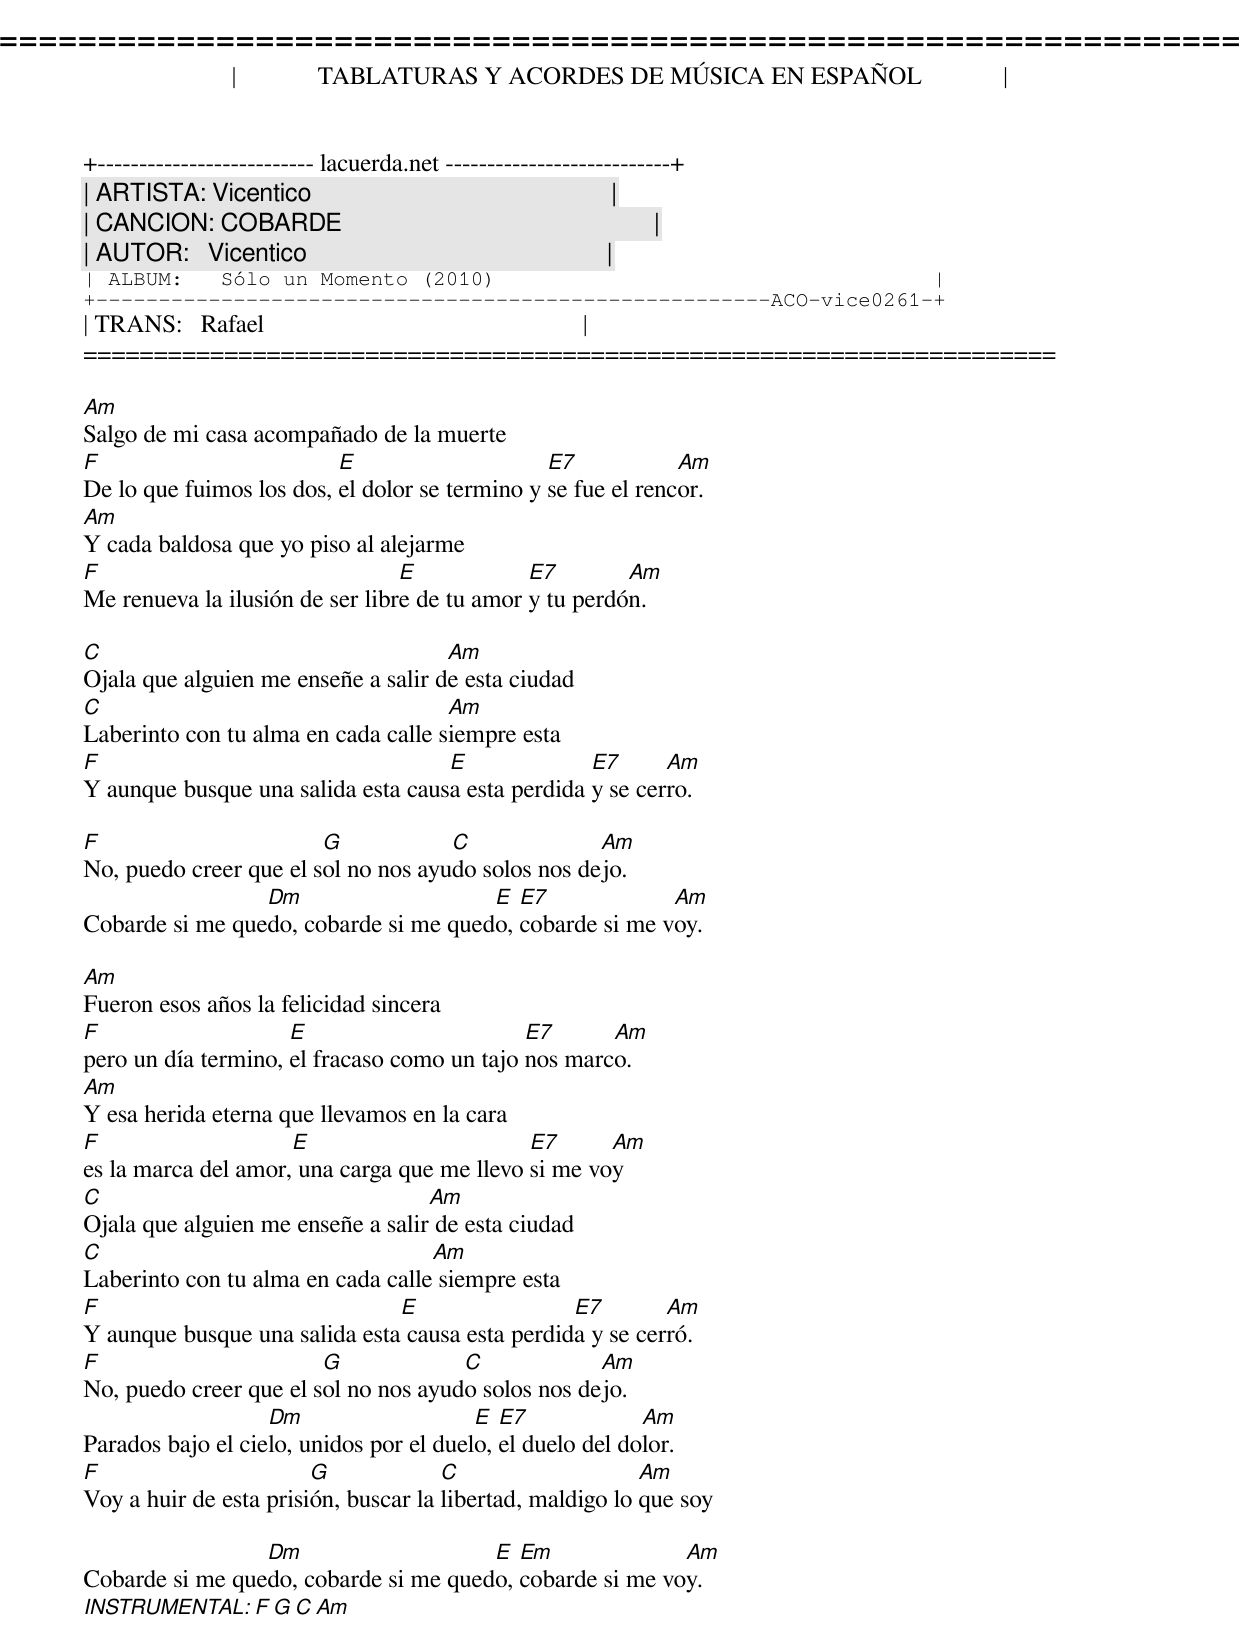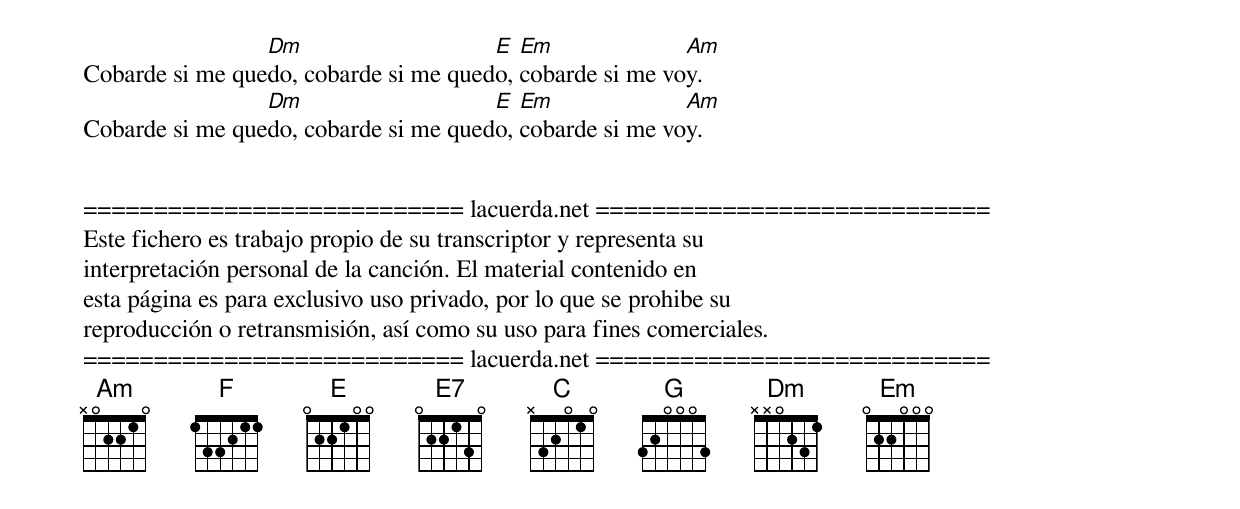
=====================================================================
|             TABLATURAS Y ACORDES DE MÚSICA EN ESPAÑOL             |
+-------------------------- lacuerda.net ---------------------------+
| ARTISTA: Vicentico                                                |
| CANCION: COBARDE                                                  |
| AUTOR:   Vicentico                                                |
| ALBUM:   Sólo un Momento (2010)                                   |
+------------------------------------------------------ACO-vice0261-+
| TRANS:   Rafael                                                   |
=====================================================================

Am
Salgo de mi casa acompañado de la muerte
F                         E                     E7            Am
De lo que fuimos los dos, el dolor se termino y se fue el rencor.
Am
Y cada baldosa que yo piso al alejarme
F                                E            E7        Am
Me renueva la ilusión de ser libre de tu amor y tu perdón.

C                                    Am
Ojala que alguien me enseñe a salir de esta ciudad
C                                    Am
Laberinto con tu alma en cada calle siempre esta
F                                   E              E7      Am
Y aunque busque una salida esta causa esta perdida y se cerro.

F                       G            C              Am
No, puedo creer que el sol no nos ayudo solos nos dejo.
                 Dm                    E  E7             Am
Cobarde si me quedo, cobarde si me quedo, cobarde si me voy.

Am
Fueron esos años la felicidad sincera
F                    E                       E7      Am
pero un día termino, el fracaso como un tajo nos marco.
Am
Y esa herida eterna que llevamos en la cara
F                    E                       E7      Am
es la marca del amor, una carga que me llevo si me voy
C                                  Am
Ojala que alguien me enseñe a salir de esta ciudad
C                                  Am
Laberinto con tu alma en cada calle siempre esta
F                              E                 E7        Am
Y aunque busque una salida esta causa esta perdida y se cerró.
F                       G             C             Am
No, puedo creer que el sol no nos ayudo solos nos dejo.
                   Dm                    E  E7             Am
Parados bajo el cielo, unidos por el duelo, el duelo del dolor.
F                       G             C                    Am
Voy a huir de esta prisión, buscar la libertad, maldigo lo que soy

                 Dm                    E  Em              Am
Cobarde si me quedo, cobarde si me quedo, cobarde si me voy.
INSTRUMENTAL: F G C Am
                 Dm                    E  Em              Am
Cobarde si me quedo, cobarde si me quedo, cobarde si me voy.
                 Dm                    E  Em              Am
Cobarde si me quedo, cobarde si me quedo, cobarde si me voy.


=========================== lacuerda.net ============================
Este fichero es trabajo propio de su transcriptor y representa su
interpretación personal de la canción. El material contenido en
esta página es para exclusivo uso privado, por lo que se prohibe su
reproducción o retransmisión, así como su uso para fines comerciales.
=========================== lacuerda.net ============================
